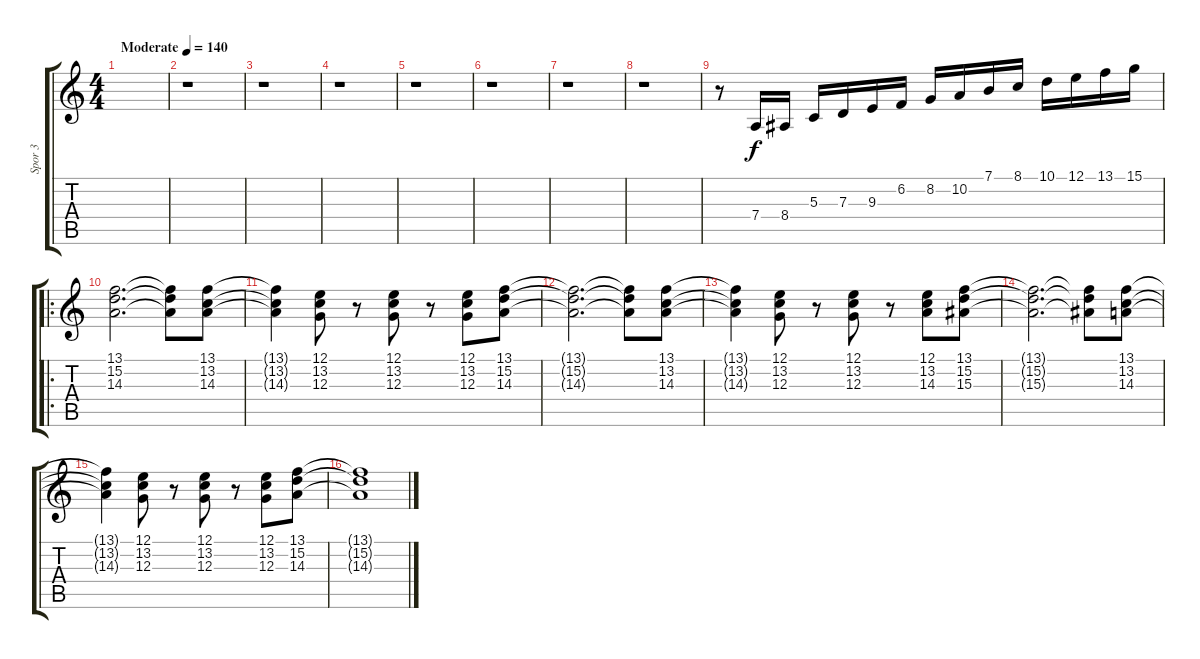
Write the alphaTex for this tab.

\track ("Spor 3" "Spor 3") {instrument stringensemble1}
\staff {score tabs}
\tuning (E4 B3 G3 D3 A2 E2) {hide}
\ts (4 4)
\tempo (140 "Moderate")
\clef g2
\ks c
|
r.1 |
r.1 |
r.1 |
r.1 |
r.1 |
r.1 |
r.1 |
r.8 7.4.16 8.4.16 5.3.16 7.3.16 9.3.16 6.2.16 8.2.16 10.2.16 7.1.16 8.1.16 10.1.16 12.1.16 13.1.16 15.1.16 |
\ro
(13.1 15.2 14.3).2{d} (13.1{t} 15.2{t} 14.3{t}).8 (13.1 13.2 14.3).8 |
(13.1{t} 13.2{t} 14.3{t}).4 (12.1 13.2 12.3).8 r.8 (12.1 13.2 12.3).8 r.8 (12.1 13.2 12.3).8 (13.1 15.2 14.3).8 |
(13.1{t} 15.2{t} 14.3{t}).2{d} (13.1{t} 15.2{t} 14.3{t}).8 (13.1 13.2 14.3).8 |
(13.1{t} 13.2{t} 14.3{t}).4 (12.1 13.2 12.3).8 r.8 (12.1 13.2 12.3).8 r.8 (12.1 13.2 14.3).8 (13.1 15.2 15.3).8 |
(13.1{t} 15.2{t} 15.3{t}).2{d} (13.1{t} 15.2{t} 15.3{t}).8 (13.1 13.2 14.3).8 |
(13.1{t} 13.2{t} 14.3{t}).4 (12.1 13.2 12.3).8 r.8 (12.1 13.2 12.3).8 r.8 (12.1 13.2 12.3).8 (13.1 15.2 14.3).8 |
(13.1{t} 15.2{t} 14.3{t}).1
